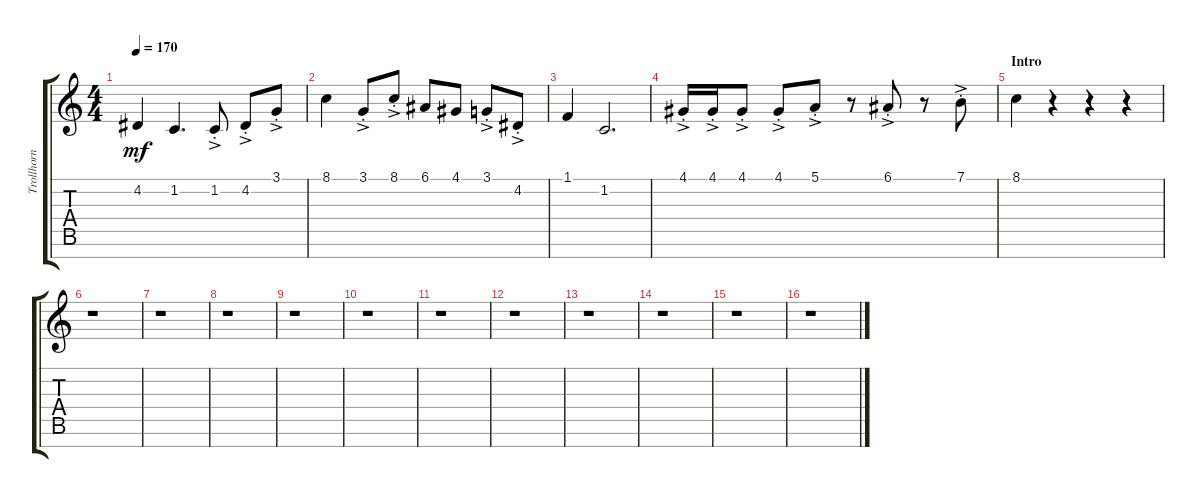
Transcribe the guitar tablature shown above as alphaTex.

\track ("Trollhorn (brass)" "Trollhorn ") {instrument brasssection}
\staff {score tabs}
\tuning (E4 B3 G3 D3 A2 E2 B1) {hide}
\ts (4 4)
\tempo 170
\clef g2
\ks c
4.2.4{dy mf} 1.2.4{d} 1.2{ac st}.8 4.2{ac st}.8 3.1{ac st}.8 |
8.1.4 3.1{ac st}.8 8.1{ac st}.8 6.1.8 4.1.8 3.1{ac st}.8 4.2{ac st}.8 |
1.1.4 1.2.2{d} |
4.1{ac st}.16 4.1{ac st}.16 4.1{ac st}.8 4.1{ac st}.8 5.1{ac st}.8 r.8 6.1{ac st}.8 r.8 7.1{ac st}.8 |
\section ("" "Intro")
8.1.4 r.4 r.4 r.4 |
r.1 |
r.1 |
r.1 |
r.1 |
r.1 |
r.1 |
r.1 |
r.1 |
r.1 |
r.1 |
r.1
